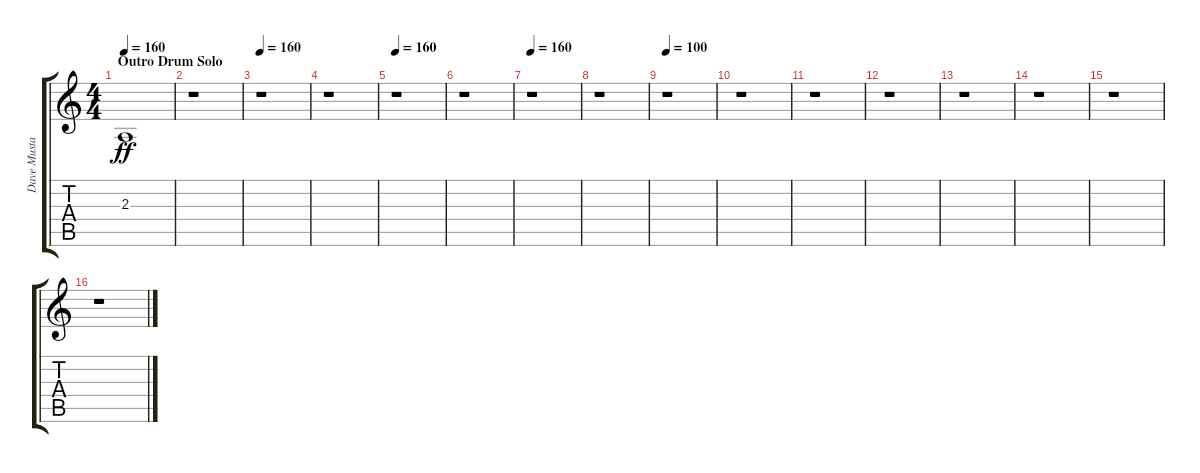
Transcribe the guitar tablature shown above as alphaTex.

\track ("Dave Mustaine Voice" "Dave Musta") {instrument tangoaccordion}
\staff {score tabs}
\tuning (E4 B3 G3 D3 A2 E2) {hide}
\ts (4 4)
\section ("" "Outro Drum Solo")
\tempo 160
\clef g2
\ks c
2.3.1{dy ff} |
r.1 |
\tempo 160
r.1 |
r.1 |
\tempo 160
r.1 |
r.1 |
\tempo 160
r.1 |
r.1 |
\tempo 100
r.1 |
r.1 |
r.1 |
r.1 |
r.1 |
r.1 |
r.1 |
r.1
